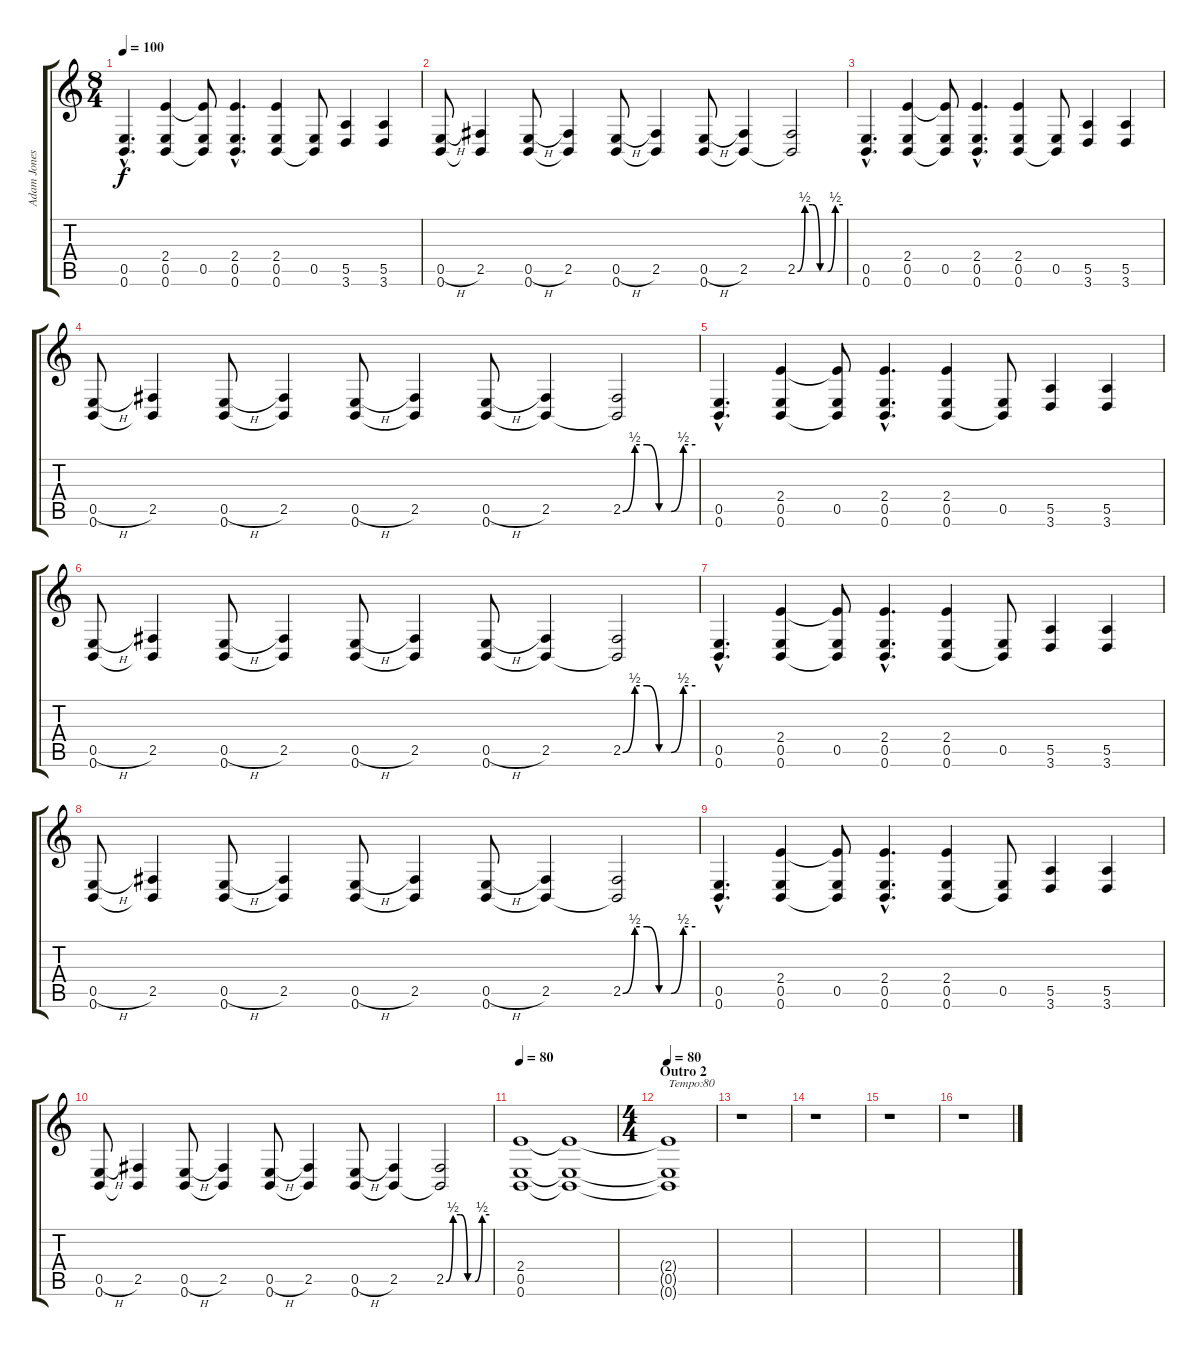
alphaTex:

\track ("Adam Jones - Guitar" "Adam Jones") {instrument distortionguitar}
\staff {score tabs}
\tuning (E4 B3 G3 D3 E2 B1) {hide}
\ts (8 4)
\tempo 100
\clef g2
\ks c
(0.5{hac} 0.6{hac}).4{d dy f} (2.4 0.5 0.6).4 (2.4{t} 0.5 0.6{t}).8 (2.4{hac} 0.5{hac} 0.6{hac}).4{d} (2.4 0.5 0.6).4 (0.5 0.6{t}).8 (5.5 3.6).4 (5.5 3.6).4 |
(0.5{h} 0.6).8 (2.5 0.6{t}).4 (0.5{h} 0.6).8 (2.5 0.6{t}).4 (0.5{h} 0.6).8 (2.5 0.6{t}).4 (0.5{h} 0.6).8 (2.5 0.6{t}).4 (2.5{be (custom 0 0 10 2 20 2 30 0 40 0 50 2 60 2)} 0.6{t}).2 |
(0.5{hac} 0.6{hac}).4{d} (2.4 0.5 0.6).4 (2.4{t} 0.5 0.6{t}).8 (2.4{hac} 0.5{hac} 0.6{hac}).4{d} (2.4 0.5 0.6).4 (0.5 0.6{t}).8 (5.5 3.6).4 (5.5 3.6).4 |
(0.5{h} 0.6).8 (2.5 0.6{t}).4 (0.5{h} 0.6).8 (2.5 0.6{t}).4 (0.5{h} 0.6).8 (2.5 0.6{t}).4 (0.5{h} 0.6).8 (2.5 0.6{t}).4 (2.5{be (custom 0 0 10 2 20 2 30 0 40 0 50 2 60 2)} 0.6{t}).2 |
(0.5{hac} 0.6{hac}).4{d} (2.4 0.5 0.6).4 (2.4{t} 0.5 0.6{t}).8 (2.4{hac} 0.5{hac} 0.6{hac}).4{d} (2.4 0.5 0.6).4 (0.5 0.6{t}).8 (5.5 3.6).4 (5.5 3.6).4 |
(0.5{h} 0.6).8 (2.5 0.6{t}).4 (0.5{h} 0.6).8 (2.5 0.6{t}).4 (0.5{h} 0.6).8 (2.5 0.6{t}).4 (0.5{h} 0.6).8 (2.5 0.6{t}).4 (2.5{be (custom 0 0 10 2 20 2 30 0 40 0 50 2 60 2)} 0.6{t}).2 |
(0.5{hac} 0.6{hac}).4{d} (2.4 0.5 0.6).4 (2.4{t} 0.5 0.6{t}).8 (2.4{hac} 0.5{hac} 0.6{hac}).4{d} (2.4 0.5 0.6).4 (0.5 0.6{t}).8 (5.5 3.6).4 (5.5 3.6).4 |
(0.5{h} 0.6).8 (2.5 0.6{t}).4 (0.5{h} 0.6).8 (2.5 0.6{t}).4 (0.5{h} 0.6).8 (2.5 0.6{t}).4 (0.5{h} 0.6).8 (2.5 0.6{t}).4 (2.5{be (custom 0 0 10 2 20 2 30 0 40 0 50 2 60 2)} 0.6{t}).2 |
(0.5{hac} 0.6{hac}).4{d} (2.4 0.5 0.6).4 (2.4{t} 0.5 0.6{t}).8 (2.4{hac} 0.5{hac} 0.6{hac}).4{d} (2.4 0.5 0.6).4 (0.5 0.6{t}).8 (5.5 3.6).4 (5.5 3.6).4 |
(0.5{h} 0.6).8 (2.5 0.6{t}).4 (0.5{h} 0.6).8 (2.5 0.6{t}).4 (0.5{h} 0.6).8 (2.5 0.6{t}).4 (0.5{h} 0.6).8 (2.5 0.6{t}).4 (2.5{be (custom 0 0 10 2 20 2 30 0 40 0 50 2 60 2)} 0.6{t}).2 |
\tempo 80
(2.4 0.5 0.6).1{volume 0} (2.4{t} 0.5{t} 0.6{t}).1 |
\ts (4 4)
\section ("" "Outro 2")
\tempo 80
(2.4{t} 0.5{t} 0.6{t}).1{txt "Tempo:80"} |
r.1 |
r.1 |
r.1 |
r.1
